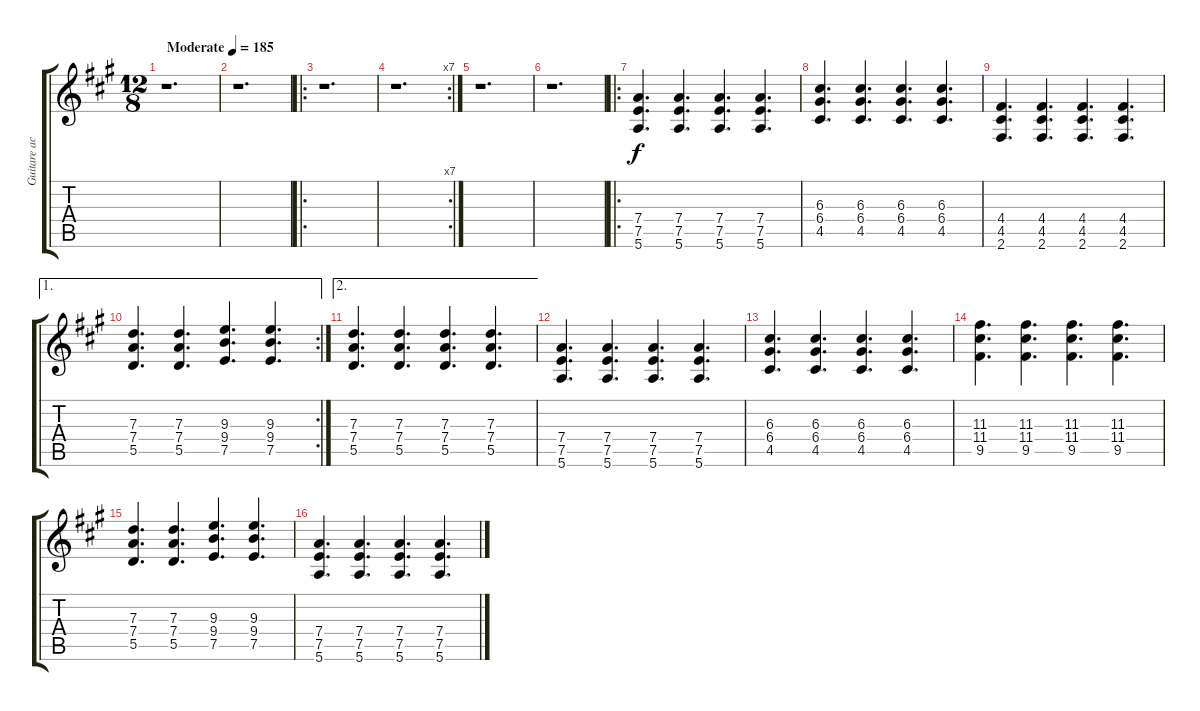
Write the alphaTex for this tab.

\track ("Guitare acc" "Guitare ac") {instrument distortionguitar}
\staff {score tabs}
\tuning (E4 B3 G3 D3 A2 E2) {hide}
\ts (12 8)
\tempo (185 "Moderate")
\clef g2
\ks a
r.1{d dy f instrument distortionguitar} |
r.1{d} |
\ro
r.1{d} |
\rc 7
r.1{d} |
r.1{d} |
r.1{d} |
\ro
(7.4 7.5 5.6).4{d} (7.4 7.5 5.6).4{d} (7.4 7.5 5.6).4{d} (7.4 7.5 5.6).4{d} |
(6.3 6.4 4.5).4{d} (6.3 6.4 4.5).4{d} (6.3 6.4 4.5).4{d} (6.3 6.4 4.5).4{d} |
(4.4 4.5 2.6).4{d} (4.4 4.5 2.6).4{d} (4.4 4.5 2.6).4{d} (4.4 4.5 2.6).4{d} |
\ae 1
\rc 2
(7.3 7.4 5.5).4{d} (7.3 7.4 5.5).4{d} (9.3 9.4 7.5).4{d} (9.3 9.4 7.5).4{d} |
\ae 2
(7.3 7.4 5.5).4{d} (7.3 7.4 5.5).4{d} (7.3 7.4 5.5).4{d} (7.3 7.4 5.5).4{d} |
(7.4 7.5 5.6).4{d} (7.4 7.5 5.6).4{d} (7.4 7.5 5.6).4{d} (7.4 7.5 5.6).4{d} |
(6.3 6.4 4.5).4{d} (6.3 6.4 4.5).4{d} (6.3 6.4 4.5).4{d} (6.3 6.4 4.5).4{d} |
(11.3 11.4 9.5).4{d} (11.3 11.4 9.5).4{d} (11.3 11.4 9.5).4{d} (11.3 11.4 9.5).4{d} |
(7.3 7.4 5.5).4{d} (7.3 7.4 5.5).4{d} (9.3 9.4 7.5).4{d} (9.3 9.4 7.5).4{d} |
(7.4 7.5 5.6).4{d} (7.4 7.5 5.6).4{d} (7.4 7.5 5.6).4{d} (7.4 7.5 5.6).4{d}
